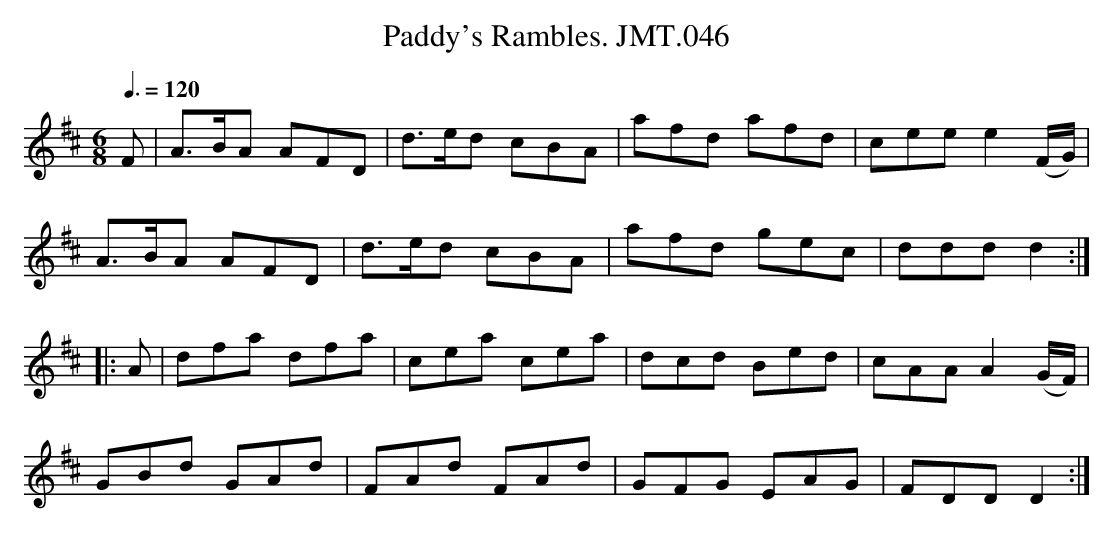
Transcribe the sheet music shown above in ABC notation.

X:1
T:Paddy's Rambles. JMT.046
M:6/8
L:1/8
Q:3/8=120
K:D
F|A>BA AFD|d>ed cBA|afd afd|ceee2(F/G/)|
A>BA AFD|d>ed cBA|afd gec|dddd2:|
|:A|dfa dfa|cea cea|dcd Bed|cAAA2(G/F/)|
GBd GAd|FAd FAd|GFG EAG|FDDD2:|
